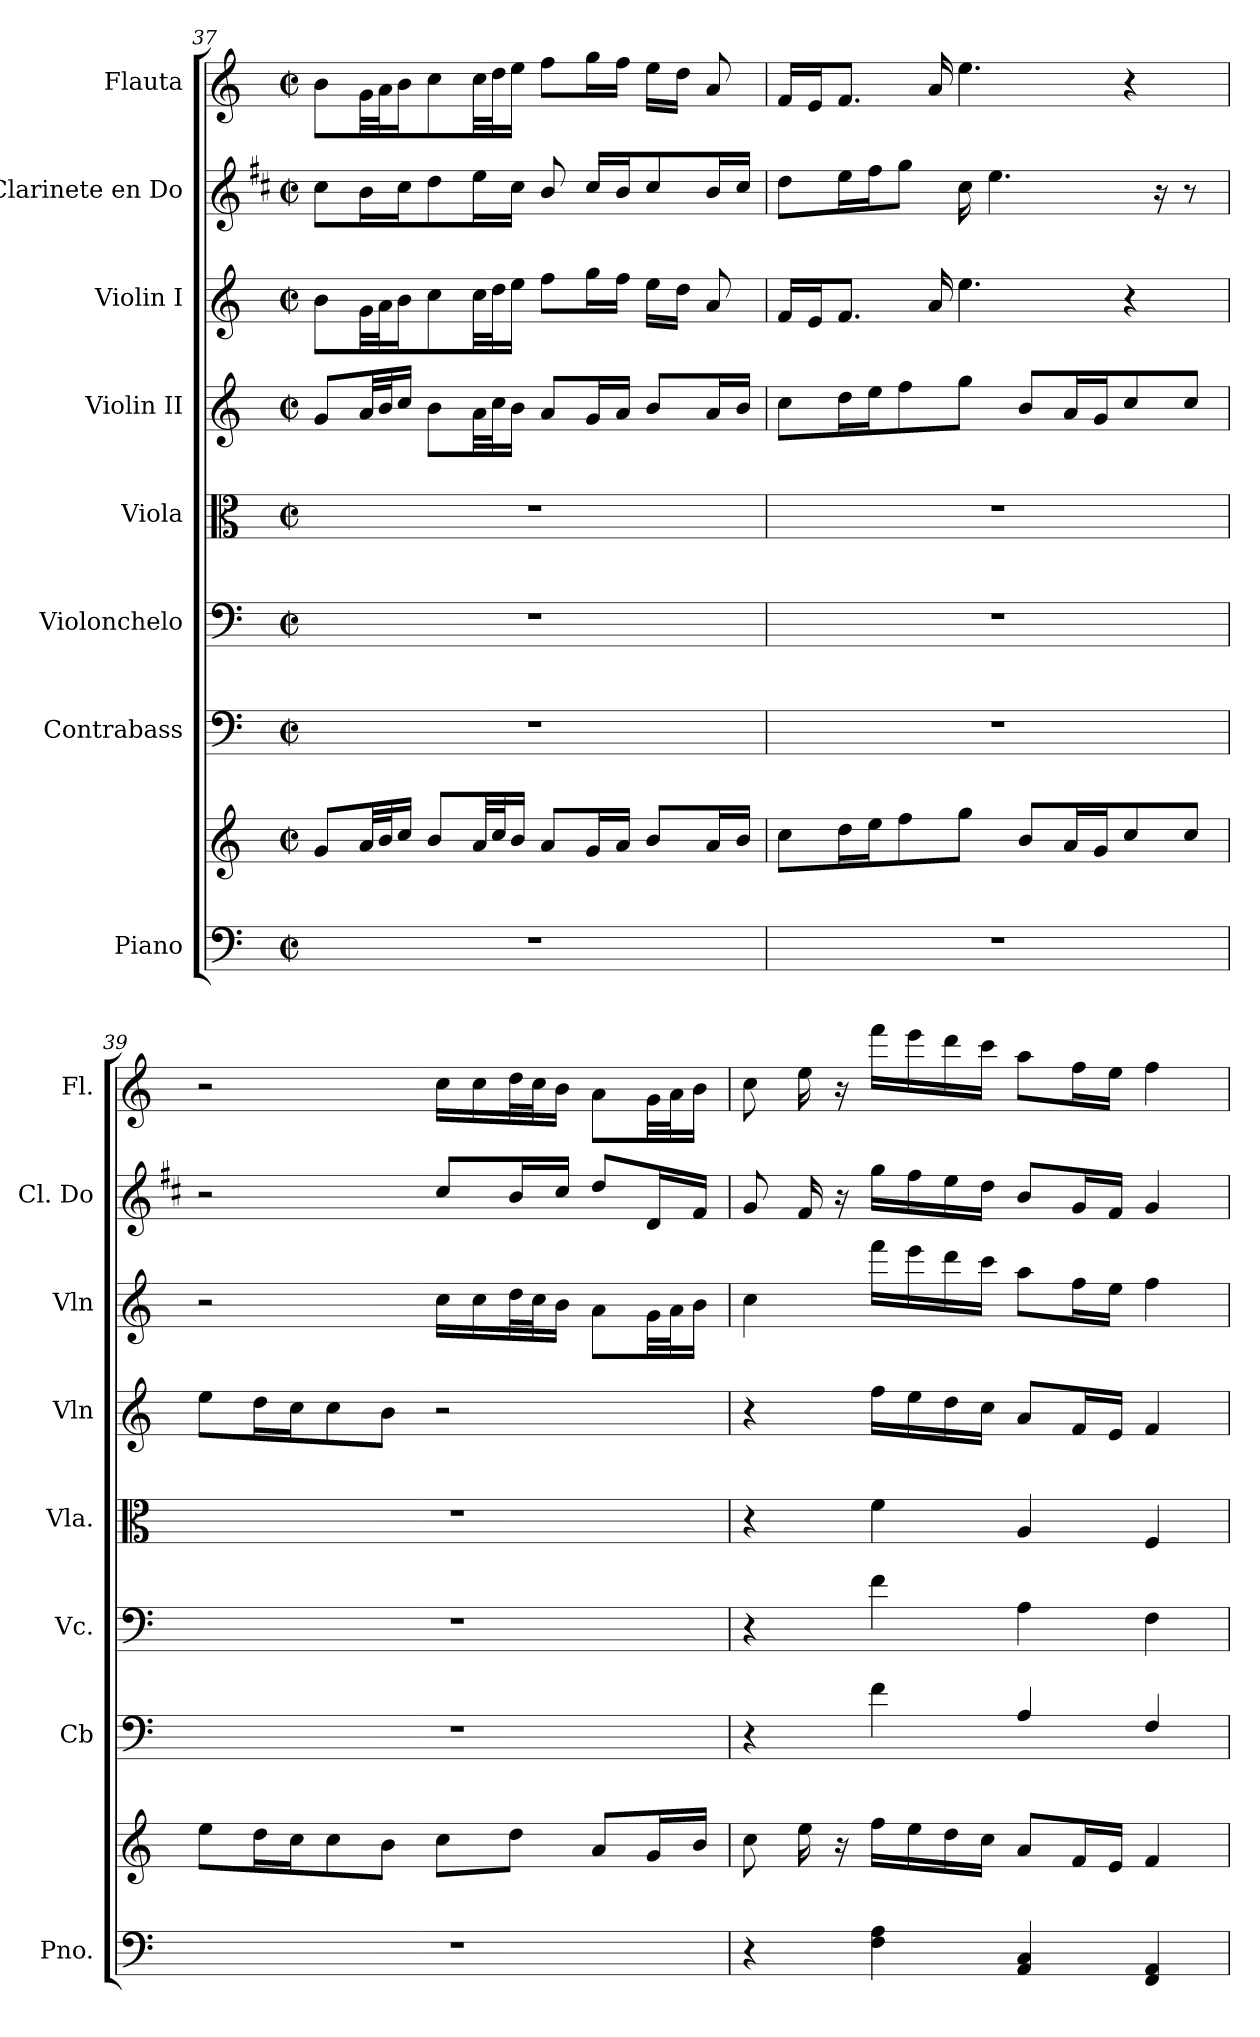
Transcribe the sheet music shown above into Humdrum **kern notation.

**kern	**kern	**kern	**kern	**kern	**kern	**kern	**kern	**kern
*part8	*part8	*part7	*part6	*part5	*part4	*part3	*part2	*part1
*staff9	*staff8	*staff7	*staff6	*staff5	*staff4	*staff3	*staff2	*staff1
*I"Piano	*	*I"Contrabass	*I"Violonchelo	*I"Viola	*I"Violin II	*I"Violin I	*I"Clarinete en Do	*I"Flauta
*I'Pno.	*	*I'Cb	*I'Vc.	*I'Vla.	*I'Vln	*I'Vln	*I'Cl. Do	*I'Fl.
*clefF4	*clefG2	*clefF4	*clefF4	*clefC3	*clefG2	*clefG2	*clefG2	*clefG2
*	*	*ITrd7c12	*	*	*	*	*ITrd1c2	*
*k[]	*k[]	*k[]	*k[]	*k[]	*k[]	*k[]	*k[]	*k[]
*M2/2	*M2/2	*M2/2	*M2/2	*M2/2	*M2/2	*M2/2	*M2/2	*M2/2
*met(c|)	*met(c|)	*met(c|)	*met(c|)	*met(c|)	*met(c|)	*met(c|)	*met(c|)	*met(c|)
=37	=37	=37	=37	=37	=37	=37	=37	=37
1r	8g/L	1r	1r	1r	8g/L	8b\L	8b\L	8b\L
.	32a/LL	.	.	.	32a/LL	32g\LL	16a\L	32g\LL
.	32b/J	.	.	.	32b/J	32a\J	.	32a\J
.	16cc/JJ	.	.	.	16cc/JJ	16b\J	16b\J	16b\J
.	8b/L	.	.	.	8b\L	8cc\	8cc\	8cc\
.	32a/LL	.	.	.	32a\LL	32cc\LL	16dd\L	32cc\LL
.	32cc/J	.	.	.	32cc\J	32dd\J	.	32dd\J
.	16b/JJ	.	.	.	16b\JJ	16ee\JJ	16b\JJ	16ee\JJ
.	8a/L	.	.	.	8a/L	8ff\L	8a/	8ff\L
.	16g/L	.	.	.	16g/L	16gg\L	16b/LL	16gg\L
.	16a/JJ	.	.	.	16a/JJ	16ff\JJ	16a/J	16ff\JJ
.	8b/L	.	.	.	8b/L	16ee\LL	8b/	16ee\LL
.	.	.	.	.	.	16dd\JJ	.	16dd\JJ
.	16a/L	.	.	.	16a/L	8a/	16a/L	8a/
.	16b/JJ	.	.	.	16b/JJ	.	16b/JJ	.
=38	=38	=38	=38	=38	=38	=38	=38	=38
1r	8cc\L	1r	1r	1r	8cc\L	16f/LL	8cc\L	16f/LL
.	.	.	.	.	.	16e/J	.	16e/J
.	16dd\L	.	.	.	16dd\L	8.f/J	16dd\L	8.f/J
.	16ee\J	.	.	.	16ee\J	.	16ee\J	.
.	8ff\	.	.	.	8ff\	.	8ff\J	.
.	.	.	.	.	.	16a/	.	16a/
.	8gg\J	.	.	.	8gg\J	4.ee\	16b\	4.ee\
.	.	.	.	.	.	.	4.dd\	.
.	8b/L	.	.	.	8b/L	.	.	.
.	16a/L	.	.	.	16a/L	.	.	.
.	16g/J	.	.	.	16g/J	.	.	.
.	8cc/	.	.	.	8cc/	4r	.	4r
.	.	.	.	.	.	.	16r	.
.	8cc/J	.	.	.	8cc/J	.	8r	.
=39	=39	=39	=39	=39	=39	=39	=39	=39
1r	8ee\L	1r	1r	1r	8ee\L	2r	2r	2r
.	16dd\L	.	.	.	16dd\L	.	.	.
.	16cc\J	.	.	.	16cc\J	.	.	.
.	8cc\	.	.	.	8cc\	.	.	.
.	8b\J	.	.	.	8b\J	.	.	.
.	8cc\L	.	.	.	2r	16cc\LL	8b/L	16cc\LL
.	.	.	.	.	.	16cc\	.	16cc\
.	8dd\J	.	.	.	.	32dd\L	16a/L	32dd\L
.	.	.	.	.	.	32cc\J	.	32cc\J
.	.	.	.	.	.	16b\JJ	16b/JJ	16b\JJ
.	8a/L	.	.	.	.	8a\L	8cc/L	8a\L
.	16g/L	.	.	.	.	32g\LL	16c/L	32g\LL
.	.	.	.	.	.	32a\J	.	32a\J
.	16b/JJ	.	.	.	.	16b\JJ	16e/JJ	16b\JJ
!!LO:PB:g=z
=40	=40	=40	=40	=40	=40	=40	=40	=40
4r	8cc\	4r	4r	4r	4r	4cc\	8f/	8cc\
.	16ee\	.	.	.	.	.	16e/	16ee\
.	16r	.	.	.	.	.	16r	16r
4F\ 4A\	16ff\LL	4F\	4f\	4f\	16ff\LL	16fff\LL	16ff\LL	16fff\LL
.	16ee\	.	.	.	16ee\	16eee\	16ee\	16eee\
.	16dd\	.	.	.	16dd\	16ddd\	16dd\	16ddd\
.	16cc\JJ	.	.	.	16cc\JJ	16ccc\JJ	16cc\JJ	16ccc\JJ
4AA/ 4C/	8a/L	4AA/	4A\	4A/	8a/L	8aa\L	8a/L	8aa\L
.	16f/L	.	.	.	16f/L	16ff\L	16f/L	16ff\L
.	16e/JJ	.	.	.	16e/JJ	16ee\JJ	16e/JJ	16ee\JJ
4FF/ 4AA/	4f/	4FF/	4F\	4F/	4f/	4ff\	4f/	4ff\
=	=	=	=	=	=	=	=	=
*-	*-	*-	*-	*-	*-	*-	*-	*-
